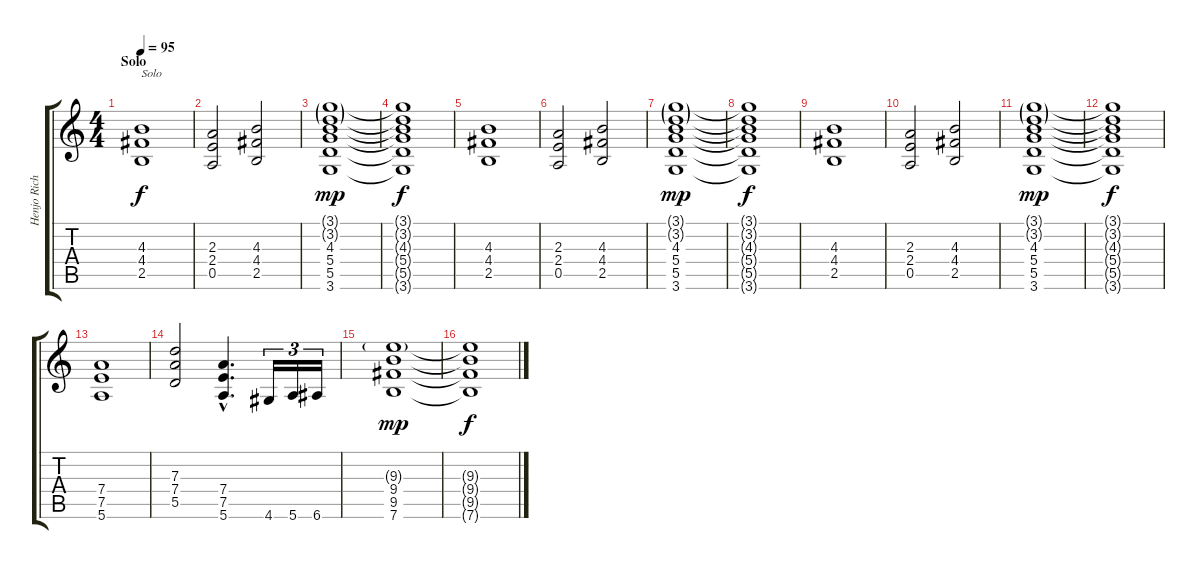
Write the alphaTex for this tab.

\track ("Henjo Richter [guitar]" "Henjo Rich") {instrument distortionguitar}
\staff {score tabs}
\tuning (E4 B3 G3 D3 A2 E2) {hide}
\ts (4 4)
\section ("" "Solo")
\tempo 95
\clef g2
\ks c
(4.3 4.4 2.5).1{txt "Solo" dy f} |
(2.3 2.4 0.5).2 (4.3 4.4 2.5).2 |
(3.1{g} 3.2{g} 4.3 5.4 5.5 3.6).1{dy mp} |
(3.1{t} 3.2{t} 4.3{t} 5.4{t} 5.5{t} 3.6{t}).1{dy f} |
(4.3 4.4 2.5).1 |
(2.3 2.4 0.5).2 (4.3 4.4 2.5).2 |
(3.1{g} 3.2{g} 4.3 5.4 5.5 3.6).1{dy mp} |
(3.1{t} 3.2{t} 4.3{t} 5.4{t} 5.5{t} 3.6{t}).1{dy f} |
(4.3 4.4 2.5).1 |
(2.3 2.4 0.5).2 (4.3 4.4 2.5).2 |
(3.1{g} 3.2{g} 4.3 5.4 5.5 3.6).1{dy mp} |
(3.1{t} 3.2{t} 4.3{t} 5.4{t} 5.5{t} 3.6{t}).1{dy f} |
(7.4 7.5 5.6).1 |
(7.3 7.4 5.5).2 (7.4{hac} 7.5{hac} 5.6{hac}).4{d} 4.6.16{tu (3 2)} 5.6.16{tu (3 2)} 6.6.16{tu (3 2)} |
(9.3{g} 9.4 9.5 7.6).1{dy mp} |
(9.3{t} 9.4{t} 9.5{t} 7.6{t}).1{dy f}
